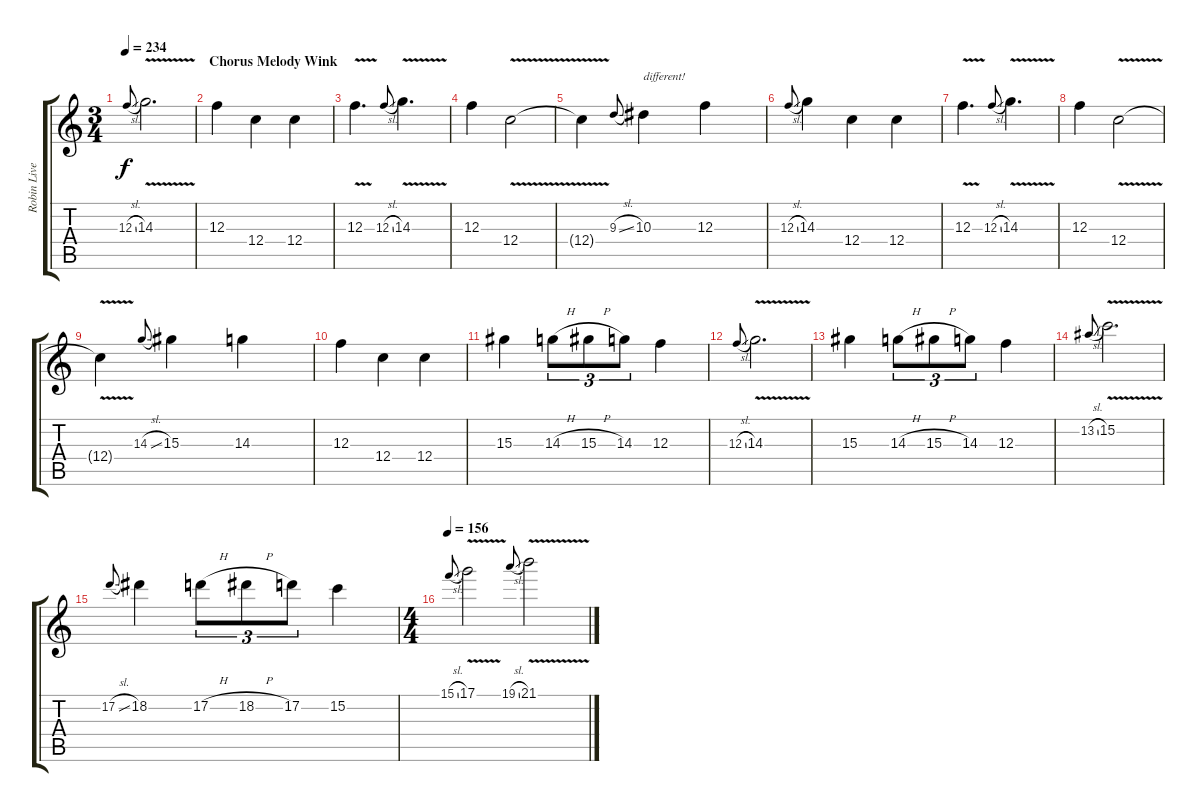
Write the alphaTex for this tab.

\track ("Robin Live" "Robin Live") {instrument distortionguitar}
\staff {score tabs}
\tuning (D4 A3 F3 C3 G2 D2) {hide}
\ts (3 4)
\tempo 234
\clef g2
\ks c
12.3{sl}.8{gr onbeat dy f} 14.3{v}.2{d} |
\section ("" "Chorus Melody Wink")
12.3.4 12.4.4 12.4.4 |
12.3{v}.4{d} 12.3{sl}.8{gr onbeat} 14.3{v}.4{d} |
12.3.4 12.4{v}.2 |
12.4{t}.4 9.3{sl}.8{gr onbeat} 10.3.4{txt "different!"} 12.3.4 |
12.3{sl}.8{gr onbeat} 14.3.4 12.4.4 12.4.4 |
12.3{v}.4{d} 12.3{sl}.8{gr onbeat} 14.3{v}.4{d} |
12.3.4 12.4{v}.2 |
12.4{t}.4 14.3{sl}.8{gr onbeat} 15.3.4 14.3.4 |
12.3.4 12.4.4 12.4.4 |
15.3.4 14.3{h}.8{tu (3 2)} 15.3{h}.8{tu (3 2)} 14.3.8{tu (3 2)} 12.3.4 |
12.3{sl}.8{gr onbeat} 14.3{v}.2{d} |
15.3.4 14.3{h}.8{tu (3 2)} 15.3{h}.8{tu (3 2)} 14.3.8{tu (3 2)} 12.3.4 |
13.2{sl}.8{gr onbeat} 15.2{v}.2{d} |
17.2{sl}.8{gr onbeat} 18.2.4 17.2{h}.8{tu (3 2)} 18.2{h}.8{tu (3 2)} 17.2.8{tu (3 2)} 15.2.4 |
\ts (4 4)
\tempo 156
15.1{sl}.8{gr onbeat} 17.1{v}.2 19.1{sl}.8{gr onbeat} 21.1{v}.2
